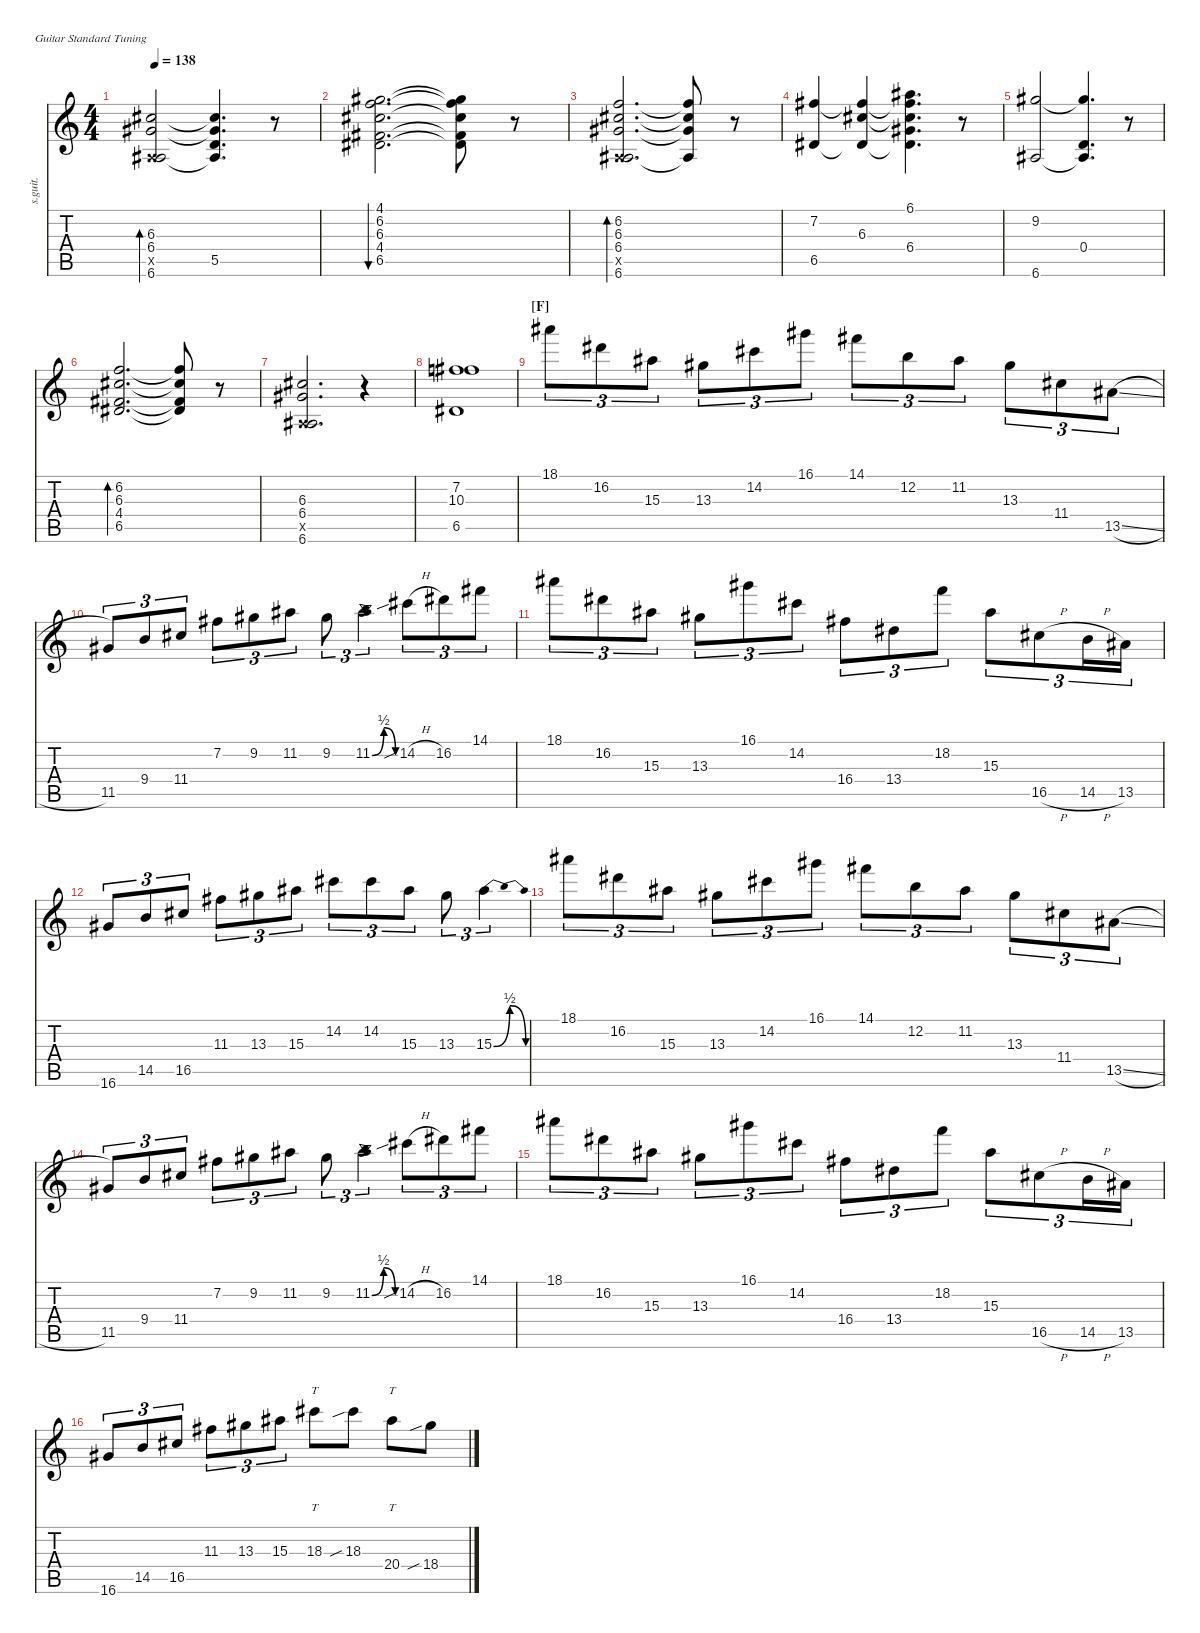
\defaultSystemsLayout 4
\hideDynamics
\bracketExtendMode nobrackets
\track ("Mario Camarena" "s.guit.") {instrument electricguitarjazz}
\staff {score tabs}
\tuning (E4 B3 G3 D3 A2 E2)
\ts (4 4)
\tempo 138
\clef g2
\ks c
(6.3{acc #} 6.4{acc #} 0.5{x} 6.6{acc #}).2{bd 30 lyrics (0 "") lyrics (1 "") lyrics (2 "") lyrics (3 "") lyrics (4 "") dy f} (6.3{t acc #} 6.4{t acc #} 5.5 6.6{t acc #}).4{d lyrics (0 "") lyrics (1 "") lyrics (2 "") lyrics (3 "") lyrics (4 "")} r.8 |
(4.1{acc #} 6.2 6.3{acc #} 4.4{acc #} 6.5{acc #}).2{d bu 30 lyrics (0 "") lyrics (1 "") lyrics (2 "") lyrics (3 "") lyrics (4 "")} (4.1{t acc #} 6.2{t} 6.3{t acc #} 4.4{t acc #} 6.5{t acc #}).8{lyrics (0 "") lyrics (1 "") lyrics (2 "") lyrics (3 "") lyrics (4 "")} r.8 |
(6.2 6.3{acc #} 6.4{acc #} 0.5{x} 6.6{acc #}).2{d bd 30 lyrics (0 "") lyrics (1 "") lyrics (2 "") lyrics (3 "") lyrics (4 "")} (6.2{t} 6.3{t acc #} 6.4{t acc #} 6.6{t acc #}).8{lyrics (0 "") lyrics (1 "") lyrics (2 "") lyrics (3 "") lyrics (4 "")} r.8 |
(7.2{acc #} 6.5{acc #}).4{lyrics (0 "") lyrics (1 "") lyrics (2 "") lyrics (3 "") lyrics (4 "")} (7.2{t acc #} 6.3{acc #} 6.5{t acc #}).4{lyrics (0 "") lyrics (1 "") lyrics (2 "") lyrics (3 "") lyrics (4 "")} (6.1{acc #} 7.2{t acc #} 6.3{t acc #} 6.4{acc #} 6.5{t acc #}).4{d lyrics (0 "") lyrics (1 "") lyrics (2 "") lyrics (3 "") lyrics (4 "")} r.8 |
(9.2{acc #} 6.6{acc #}).2{lyrics (0 "") lyrics (1 "") lyrics (2 "") lyrics (3 "") lyrics (4 "")} (9.2{t acc #} 0.4 6.6{t acc #}).4{d lyrics (0 "") lyrics (1 "") lyrics (2 "") lyrics (3 "") lyrics (4 "")} r.8 |
(6.2 6.3{acc #} 4.4{acc #} 6.5{acc #}).2{d bd 30 lyrics (0 "") lyrics (1 "") lyrics (2 "") lyrics (3 "") lyrics (4 "")} (6.2{t} 6.3{t acc #} 4.4{t acc #} 6.5{t acc #}).8{lyrics (0 "") lyrics (1 "") lyrics (2 "") lyrics (3 "") lyrics (4 "")} r.8 |
(6.3{acc #} 6.4{acc #} 0.5{x} 6.6{acc #}).2{d lyrics (0 "") lyrics (1 "") lyrics (2 "") lyrics (3 "") lyrics (4 "")} r.4 |
(7.2{acc #} 10.3 6.5{acc #}).1{lyrics (0 "") lyrics (1 "") lyrics (2 "") lyrics (3 "") lyrics (4 "")} |
\section ("F" "")
18.1{acc #}.8{tu (3 2) lyrics (0 "") lyrics (1 "") lyrics (2 "") lyrics (3 "") lyrics (4 "")} 16.2{acc #}.8{tu (3 2) lyrics (0 "") lyrics (1 "") lyrics (2 "") lyrics (3 "") lyrics (4 "")} 15.3{acc #}.8{tu (3 2) lyrics (0 "") lyrics (1 "") lyrics (2 "") lyrics (3 "") lyrics (4 "")} 13.3{acc #}.8{tu (3 2) lyrics (0 "") lyrics (1 "") lyrics (2 "") lyrics (3 "") lyrics (4 "")} 14.2{acc #}.8{tu (3 2) lyrics (0 "") lyrics (1 "") lyrics (2 "") lyrics (3 "") lyrics (4 "")} 16.1{acc #}.8{tu (3 2) lyrics (0 "") lyrics (1 "") lyrics (2 "") lyrics (3 "") lyrics (4 "")} 14.1{acc #}.8{tu (3 2) lyrics (0 "") lyrics (1 "") lyrics (2 "") lyrics (3 "") lyrics (4 "")} 12.2.8{tu (3 2) lyrics (0 "") lyrics (1 "") lyrics (2 "") lyrics (3 "") lyrics (4 "")} 11.2{acc #}.8{tu (3 2) lyrics (0 "") lyrics (1 "") lyrics (2 "") lyrics (3 "") lyrics (4 "")} 13.3{acc #}.8{tu (3 2) lyrics (0 "") lyrics (1 "") lyrics (2 "") lyrics (3 "") lyrics (4 "")} 11.4{acc #}.8{tu (3 2) lyrics (0 "") lyrics (1 "") lyrics (2 "") lyrics (3 "") lyrics (4 "")} 13.5{sl acc #}.8{tu (3 2) lyrics (0 "") lyrics (1 "") lyrics (2 "") lyrics (3 "") lyrics (4 "")} |
11.5{acc #}.8{tu (3 2) lyrics (0 "") lyrics (1 "") lyrics (2 "") lyrics (3 "") lyrics (4 "")} 9.4.8{tu (3 2) lyrics (0 "") lyrics (1 "") lyrics (2 "") lyrics (3 "") lyrics (4 "")} 11.4{acc #}.8{tu (3 2) lyrics (0 "") lyrics (1 "") lyrics (2 "") lyrics (3 "") lyrics (4 "")} 7.2{acc #}.8{tu (3 2) lyrics (0 "") lyrics (1 "") lyrics (2 "") lyrics (3 "") lyrics (4 "")} 9.2{acc #}.8{tu (3 2) lyrics (0 "") lyrics (1 "") lyrics (2 "") lyrics (3 "") lyrics (4 "")} 11.2{acc #}.8{tu (3 2) lyrics (0 "") lyrics (1 "") lyrics (2 "") lyrics (3 "") lyrics (4 "")} 9.2{acc #}.8{tu (3 2) lyrics (0 "") lyrics (1 "") lyrics (2 "") lyrics (3 "") lyrics (4 "")} 11.2{be (bendrelease 0 0 30 2 30 2 60 0) acc #}.4{tu (3 2) lyrics (0 "") lyrics (1 "") lyrics (2 "") lyrics (3 "") lyrics (4 "")} 14.2{sib h acc #}.8{tu (3 2) lyrics (0 "") lyrics (1 "") lyrics (2 "") lyrics (3 "") lyrics (4 "")} 16.2{acc #}.8{tu (3 2) lyrics (0 "") lyrics (1 "") lyrics (2 "") lyrics (3 "") lyrics (4 "")} 14.1{acc #}.8{tu (3 2) lyrics (0 "") lyrics (1 "") lyrics (2 "") lyrics (3 "") lyrics (4 "")} |
18.1{acc #}.8{tu (3 2) lyrics (0 "") lyrics (1 "") lyrics (2 "") lyrics (3 "") lyrics (4 "")} 16.2{acc #}.8{tu (3 2) lyrics (0 "") lyrics (1 "") lyrics (2 "") lyrics (3 "") lyrics (4 "")} 15.3{acc #}.8{tu (3 2) lyrics (0 "") lyrics (1 "") lyrics (2 "") lyrics (3 "") lyrics (4 "")} 13.3{acc #}.8{tu (3 2) lyrics (0 "") lyrics (1 "") lyrics (2 "") lyrics (3 "") lyrics (4 "")} 16.1{acc #}.8{tu (3 2) lyrics (0 "") lyrics (1 "") lyrics (2 "") lyrics (3 "") lyrics (4 "")} 14.2{acc #}.8{tu (3 2) lyrics (0 "") lyrics (1 "") lyrics (2 "") lyrics (3 "") lyrics (4 "")} 16.4{acc #}.8{tu (3 2) lyrics (0 "") lyrics (1 "") lyrics (2 "") lyrics (3 "") lyrics (4 "")} 13.4{acc #}.8{tu (3 2) lyrics (0 "") lyrics (1 "") lyrics (2 "") lyrics (3 "") lyrics (4 "")} 18.2.8{tu (3 2) lyrics (0 "") lyrics (1 "") lyrics (2 "") lyrics (3 "") lyrics (4 "")} 15.3{acc #}.8{tu (3 2) lyrics (0 "") lyrics (1 "") lyrics (2 "") lyrics (3 "") lyrics (4 "")} 16.5{h acc #}.8{tu (3 2) lyrics (0 "") lyrics (1 "") lyrics (2 "") lyrics (3 "") lyrics (4 "")} 14.5{h}.16{tu (3 2) lyrics (0 "") lyrics (1 "") lyrics (2 "") lyrics (3 "") lyrics (4 "")} 13.5{acc #}.16{tu (3 2) lyrics (0 "") lyrics (1 "") lyrics (2 "") lyrics (3 "") lyrics (4 "")} |
16.6{acc #}.8{tu (3 2) lyrics (0 "") lyrics (1 "") lyrics (2 "") lyrics (3 "") lyrics (4 "")} 14.5.8{tu (3 2) lyrics (0 "") lyrics (1 "") lyrics (2 "") lyrics (3 "") lyrics (4 "")} 16.5{acc #}.8{tu (3 2) lyrics (0 "") lyrics (1 "") lyrics (2 "") lyrics (3 "") lyrics (4 "")} 11.3{acc #}.8{tu (3 2) lyrics (0 "") lyrics (1 "") lyrics (2 "") lyrics (3 "") lyrics (4 "")} 13.3{acc #}.8{tu (3 2) lyrics (0 "") lyrics (1 "") lyrics (2 "") lyrics (3 "") lyrics (4 "")} 15.3{acc #}.8{tu (3 2) lyrics (0 "") lyrics (1 "") lyrics (2 "") lyrics (3 "") lyrics (4 "")} 14.2{acc #}.8{tu (3 2) lyrics (0 "") lyrics (1 "") lyrics (2 "") lyrics (3 "") lyrics (4 "")} 14.2{acc #}.8{tu (3 2) lyrics (0 "") lyrics (1 "") lyrics (2 "") lyrics (3 "") lyrics (4 "")} 15.3{acc #}.8{tu (3 2) lyrics (0 "") lyrics (1 "") lyrics (2 "") lyrics (3 "") lyrics (4 "")} 13.3{acc #}.8{tu (3 2) lyrics (0 "") lyrics (1 "") lyrics (2 "") lyrics (3 "") lyrics (4 "")} 15.3{be (bendrelease 0 0 30 2 30 2 60 0) acc #}.4{tu (3 2) lyrics (0 "") lyrics (1 "") lyrics (2 "") lyrics (3 "") lyrics (4 "")} |
18.1{acc #}.8{tu (3 2) lyrics (0 "") lyrics (1 "") lyrics (2 "") lyrics (3 "") lyrics (4 "")} 16.2{acc #}.8{tu (3 2) lyrics (0 "") lyrics (1 "") lyrics (2 "") lyrics (3 "") lyrics (4 "")} 15.3{acc #}.8{tu (3 2) lyrics (0 "") lyrics (1 "") lyrics (2 "") lyrics (3 "") lyrics (4 "")} 13.3{acc #}.8{tu (3 2) lyrics (0 "") lyrics (1 "") lyrics (2 "") lyrics (3 "") lyrics (4 "")} 14.2{acc #}.8{tu (3 2) lyrics (0 "") lyrics (1 "") lyrics (2 "") lyrics (3 "") lyrics (4 "")} 16.1{acc #}.8{tu (3 2) lyrics (0 "") lyrics (1 "") lyrics (2 "") lyrics (3 "") lyrics (4 "")} 14.1{acc #}.8{tu (3 2) lyrics (0 "") lyrics (1 "") lyrics (2 "") lyrics (3 "") lyrics (4 "")} 12.2.8{tu (3 2) lyrics (0 "") lyrics (1 "") lyrics (2 "") lyrics (3 "") lyrics (4 "")} 11.2{acc #}.8{tu (3 2) lyrics (0 "") lyrics (1 "") lyrics (2 "") lyrics (3 "") lyrics (4 "")} 13.3{acc #}.8{tu (3 2) lyrics (0 "") lyrics (1 "") lyrics (2 "") lyrics (3 "") lyrics (4 "")} 11.4{acc #}.8{tu (3 2) lyrics (0 "") lyrics (1 "") lyrics (2 "") lyrics (3 "") lyrics (4 "")} 13.5{sl acc #}.8{tu (3 2) lyrics (0 "") lyrics (1 "") lyrics (2 "") lyrics (3 "") lyrics (4 "")} |
11.5{acc #}.8{tu (3 2) lyrics (0 "") lyrics (1 "") lyrics (2 "") lyrics (3 "") lyrics (4 "")} 9.4.8{tu (3 2) lyrics (0 "") lyrics (1 "") lyrics (2 "") lyrics (3 "") lyrics (4 "")} 11.4{acc #}.8{tu (3 2) lyrics (0 "") lyrics (1 "") lyrics (2 "") lyrics (3 "") lyrics (4 "")} 7.2{acc #}.8{tu (3 2) lyrics (0 "") lyrics (1 "") lyrics (2 "") lyrics (3 "") lyrics (4 "")} 9.2{acc #}.8{tu (3 2) lyrics (0 "") lyrics (1 "") lyrics (2 "") lyrics (3 "") lyrics (4 "")} 11.2{acc #}.8{tu (3 2) lyrics (0 "") lyrics (1 "") lyrics (2 "") lyrics (3 "") lyrics (4 "")} 9.2{acc #}.8{tu (3 2) lyrics (0 "") lyrics (1 "") lyrics (2 "") lyrics (3 "") lyrics (4 "")} 11.2{be (bendrelease 0 0 30 2 30 2 60 0) acc #}.4{tu (3 2) lyrics (0 "") lyrics (1 "") lyrics (2 "") lyrics (3 "") lyrics (4 "")} 14.2{sib h acc #}.8{tu (3 2) lyrics (0 "") lyrics (1 "") lyrics (2 "") lyrics (3 "") lyrics (4 "")} 16.2{acc #}.8{tu (3 2) lyrics (0 "") lyrics (1 "") lyrics (2 "") lyrics (3 "") lyrics (4 "")} 14.1{acc #}.8{tu (3 2) lyrics (0 "") lyrics (1 "") lyrics (2 "") lyrics (3 "") lyrics (4 "")} |
18.1{acc #}.8{tu (3 2) lyrics (0 "") lyrics (1 "") lyrics (2 "") lyrics (3 "") lyrics (4 "")} 16.2{acc #}.8{tu (3 2) lyrics (0 "") lyrics (1 "") lyrics (2 "") lyrics (3 "") lyrics (4 "")} 15.3{acc #}.8{tu (3 2) lyrics (0 "") lyrics (1 "") lyrics (2 "") lyrics (3 "") lyrics (4 "")} 13.3{acc #}.8{tu (3 2) lyrics (0 "") lyrics (1 "") lyrics (2 "") lyrics (3 "") lyrics (4 "")} 16.1{acc #}.8{tu (3 2) lyrics (0 "") lyrics (1 "") lyrics (2 "") lyrics (3 "") lyrics (4 "")} 14.2{acc #}.8{tu (3 2) lyrics (0 "") lyrics (1 "") lyrics (2 "") lyrics (3 "") lyrics (4 "")} 16.4{acc #}.8{tu (3 2) lyrics (0 "") lyrics (1 "") lyrics (2 "") lyrics (3 "") lyrics (4 "")} 13.4{acc #}.8{tu (3 2) lyrics (0 "") lyrics (1 "") lyrics (2 "") lyrics (3 "") lyrics (4 "")} 18.2.8{tu (3 2) lyrics (0 "") lyrics (1 "") lyrics (2 "") lyrics (3 "") lyrics (4 "")} 15.3{acc #}.8{tu (3 2) lyrics (0 "") lyrics (1 "") lyrics (2 "") lyrics (3 "") lyrics (4 "")} 16.5{h acc #}.8{tu (3 2) lyrics (0 "") lyrics (1 "") lyrics (2 "") lyrics (3 "") lyrics (4 "")} 14.5{h}.16{tu (3 2) lyrics (0 "") lyrics (1 "") lyrics (2 "") lyrics (3 "") lyrics (4 "")} 13.5{acc #}.16{tu (3 2) lyrics (0 "") lyrics (1 "") lyrics (2 "") lyrics (3 "") lyrics (4 "")} |
16.6{acc #}.8{tu (3 2) lyrics (0 "") lyrics (1 "") lyrics (2 "") lyrics (3 "") lyrics (4 "")} 14.5.8{tu (3 2) lyrics (0 "") lyrics (1 "") lyrics (2 "") lyrics (3 "") lyrics (4 "")} 16.5{acc #}.8{tu (3 2) lyrics (0 "") lyrics (1 "") lyrics (2 "") lyrics (3 "") lyrics (4 "")} 11.3{acc #}.8{tu (3 2) lyrics (0 "") lyrics (1 "") lyrics (2 "") lyrics (3 "") lyrics (4 "")} 13.3{acc #}.8{tu (3 2) lyrics (0 "") lyrics (1 "") lyrics (2 "") lyrics (3 "") lyrics (4 "")} 15.3{acc #}.8{tu (3 2) lyrics (0 "") lyrics (1 "") lyrics (2 "") lyrics (3 "") lyrics (4 "")} 18.3{acc #}.8{tt lyrics (0 "") lyrics (1 "") lyrics (2 "") lyrics (3 "") lyrics (4 "")} 18.3{sib acc #}.8{lyrics (0 "") lyrics (1 "") lyrics (2 "") lyrics (3 "") lyrics (4 "")} 20.4{acc #}.8{tt lyrics (0 "") lyrics (1 "") lyrics (2 "") lyrics (3 "") lyrics (4 "")} 18.4{sib acc #}.8{lyrics (0 "") lyrics (1 "") lyrics (2 "") lyrics (3 "") lyrics (4 "")}
